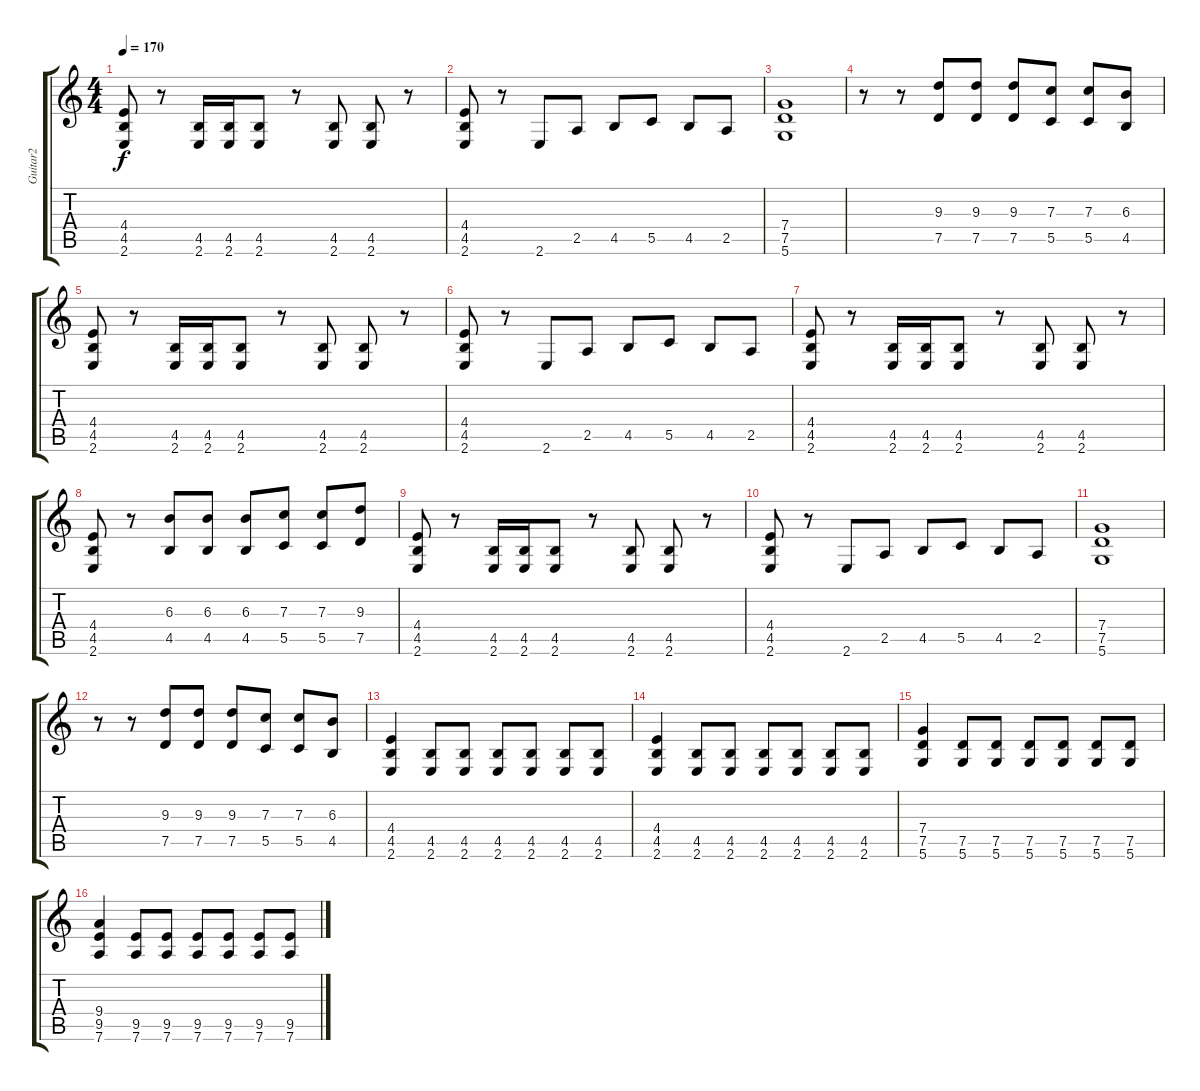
\track ("Guitar2" "Guitar2") {instrument overdrivenguitar}
\staff {score tabs}
\tuning (D4 A3 F3 C3 G2 D2) {hide}
\ts (4 4)
\tempo 170
\clef g2
\ks c
(4.4 4.5 2.6).8{dy f} r.8 (4.5 2.6).16 (4.5 2.6).16 (4.5 2.6).8 r.8 (4.5 2.6).8 (4.5 2.6).8 r.8 |
(4.4 4.5 2.6).8 r.8 2.6.8 2.5.8 4.5.8 5.5.8 4.5.8 2.5.8 |
(7.4 7.5 5.6).1 |
r.8 r.8 (9.3 7.5).8 (9.3 7.5).8 (9.3 7.5).8 (7.3 5.5).8 (7.3 5.5).8 (6.3 4.5).8 |
(4.4 4.5 2.6).8 r.8 (4.5 2.6).16 (4.5 2.6).16 (4.5 2.6).8 r.8 (4.5 2.6).8 (4.5 2.6).8 r.8 |
(4.4 4.5 2.6).8 r.8 2.6.8 2.5.8 4.5.8 5.5.8 4.5.8 2.5.8 |
(4.4 4.5 2.6).8 r.8 (4.5 2.6).16 (4.5 2.6).16 (4.5 2.6).8 r.8 (4.5 2.6).8 (4.5 2.6).8 r.8 |
(4.4 4.5 2.6).8 r.8 (6.3 4.5).8 (6.3 4.5).8 (6.3 4.5).8 (7.3 5.5).8 (7.3 5.5).8 (9.3 7.5).8 |
(4.4 4.5 2.6).8 r.8 (4.5 2.6).16 (4.5 2.6).16 (4.5 2.6).8 r.8 (4.5 2.6).8 (4.5 2.6).8 r.8 |
(4.4 4.5 2.6).8 r.8 2.6.8 2.5.8 4.5.8 5.5.8 4.5.8 2.5.8 |
(7.4 7.5 5.6).1 |
r.8 r.8 (9.3 7.5).8 (9.3 7.5).8 (9.3 7.5).8 (7.3 5.5).8 (7.3 5.5).8 (6.3 4.5).8 |
(4.4 4.5 2.6).4 (4.5 2.6).8 (4.5 2.6).8 (4.5 2.6).8 (4.5 2.6).8 (4.5 2.6).8 (4.5 2.6).8 |
(4.4 4.5 2.6).4 (4.5 2.6).8 (4.5 2.6).8 (4.5 2.6).8 (4.5 2.6).8 (4.5 2.6).8 (4.5 2.6).8 |
(7.4 7.5 5.6).4 (7.5 5.6).8 (7.5 5.6).8 (7.5 5.6).8 (7.5 5.6).8 (7.5 5.6).8 (7.5 5.6).8 |
(9.4 9.5 7.6).4 (9.5 7.6).8 (9.5 7.6).8 (9.5 7.6).8 (9.5 7.6).8 (9.5 7.6).8 (9.5 7.6).8
